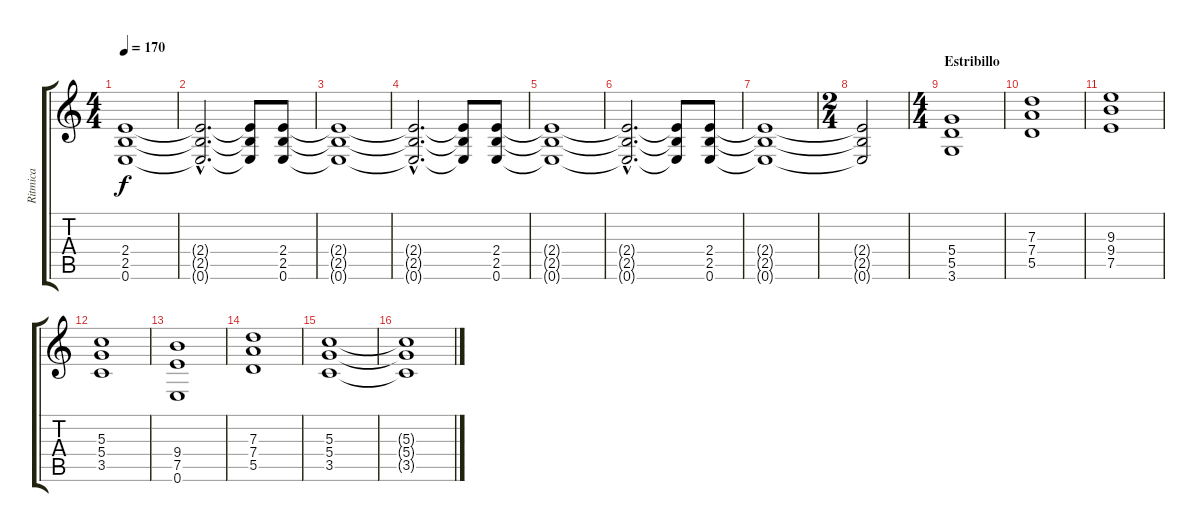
\track ("Ritmica" "Ritmica") {instrument overdrivenguitar}
\staff {score tabs}
\tuning (E4 B3 G3 D3 A2 E2) {hide}
\ts (4 4)
\tempo 170
\clef g2
\ks c
(2.4 2.5 0.6).1{dy f} |
(2.4{hac t} 2.5{hac t} 0.6{hac t}).2{d} (2.4{t} 2.5{t} 0.6{t}).8 (2.4 2.5 0.6).8 |
(2.4{t} 2.5{t} 0.6{t}).1 |
(2.4{hac t} 2.5{hac t} 0.6{hac t}).2{d} (2.4{t} 2.5{t} 0.6{t}).8 (2.4 2.5 0.6).8 |
(2.4{t} 2.5{t} 0.6{t}).1 |
(2.4{hac t} 2.5{hac t} 0.6{hac t}).2{d} (2.4{t} 2.5{t} 0.6{t}).8 (2.4 2.5 0.6).8 |
(2.4{t} 2.5{t} 0.6{t}).1 |
\ts (2 4)
(2.4{t} 2.5{t} 0.6{t}).2 |
\ts (4 4)
\section ("" "Estribillo")
(5.4 5.5 3.6).1 |
(7.3 7.4 5.5).1 |
(9.3 9.4 7.5).1 |
(5.3 5.4 3.5).1 |
(9.4 7.5 0.6).1 |
(7.3 7.4 5.5).1 |
(5.3 5.4 3.5).1 |
(5.3{t} 5.4{t} 3.5{t}).1
